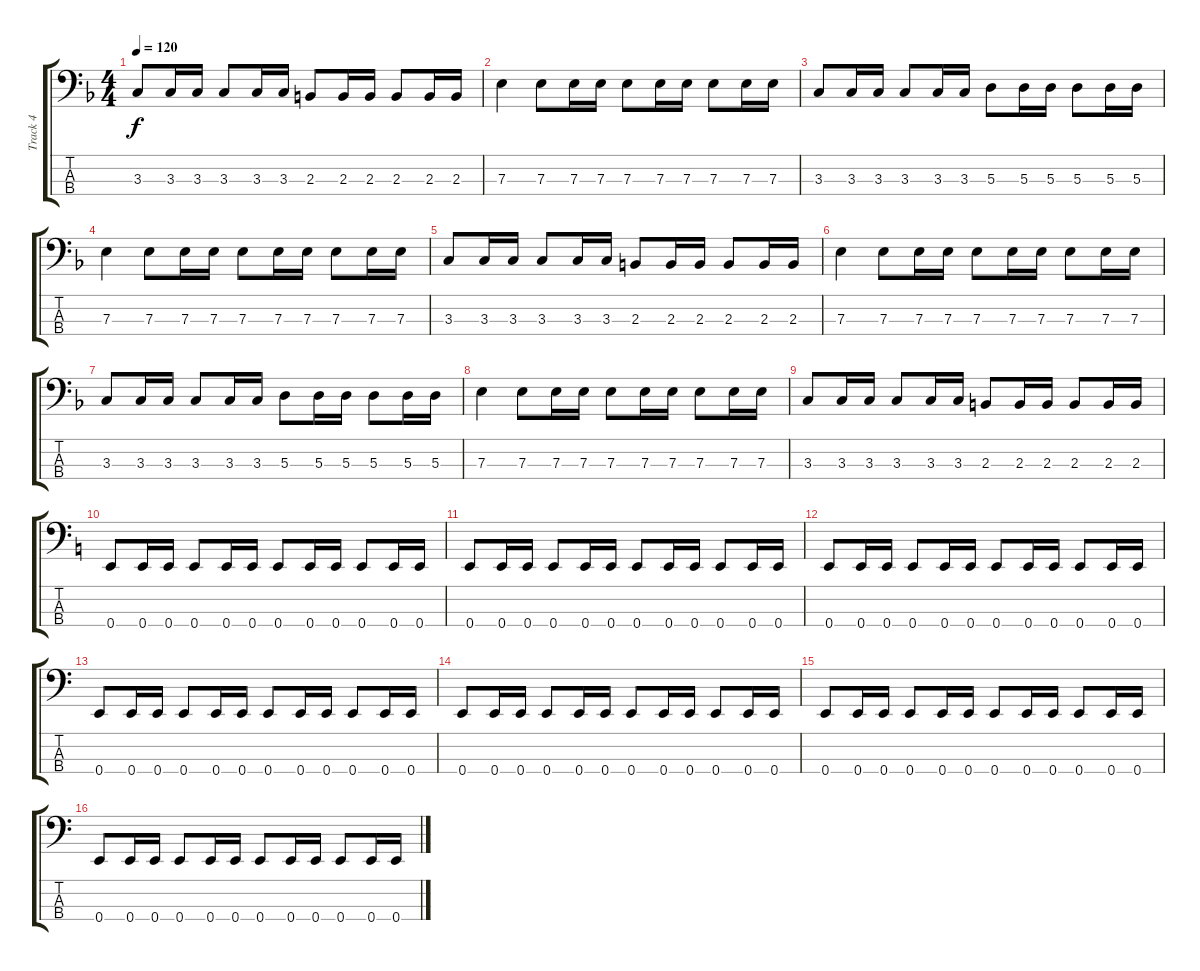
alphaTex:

\track ("Track 4" "Track 4") {instrument electricbassfinger}
\staff {score tabs}
\tuning (G2 D2 A1 E1) {hide}
\ts (4 4)
\tempo 120
\clef f4
\ks f
3.3.8{dy f} 3.3.16 3.3.16 3.3.8 3.3.16 3.3.16 2.3.8 2.3.16 2.3.16 2.3.8 2.3.16 2.3.16 |
7.3.4 7.3.8 7.3.16 7.3.16 7.3.8 7.3.16 7.3.16 7.3.8 7.3.16 7.3.16 |
3.3.8 3.3.16 3.3.16 3.3.8 3.3.16 3.3.16 5.3.8 5.3.16 5.3.16 5.3.8 5.3.16 5.3.16 |
7.3.4 7.3.8 7.3.16 7.3.16 7.3.8 7.3.16 7.3.16 7.3.8 7.3.16 7.3.16 |
3.3.8 3.3.16 3.3.16 3.3.8 3.3.16 3.3.16 2.3.8 2.3.16 2.3.16 2.3.8 2.3.16 2.3.16 |
7.3.4 7.3.8 7.3.16 7.3.16 7.3.8 7.3.16 7.3.16 7.3.8 7.3.16 7.3.16 |
3.3.8 3.3.16 3.3.16 3.3.8 3.3.16 3.3.16 5.3.8 5.3.16 5.3.16 5.3.8 5.3.16 5.3.16 |
7.3.4 7.3.8 7.3.16 7.3.16 7.3.8 7.3.16 7.3.16 7.3.8 7.3.16 7.3.16 |
3.3.8 3.3.16 3.3.16 3.3.8 3.3.16 3.3.16 2.3.8 2.3.16 2.3.16 2.3.8 2.3.16 2.3.16 |
\ks c
0.4.8 0.4.16 0.4.16 0.4.8 0.4.16 0.4.16 0.4.8 0.4.16 0.4.16 0.4.8 0.4.16 0.4.16 |
0.4.8 0.4.16 0.4.16 0.4.8 0.4.16 0.4.16 0.4.8 0.4.16 0.4.16 0.4.8 0.4.16 0.4.16 |
0.4.8 0.4.16 0.4.16 0.4.8 0.4.16 0.4.16 0.4.8 0.4.16 0.4.16 0.4.8 0.4.16 0.4.16 |
0.4.8 0.4.16 0.4.16 0.4.8 0.4.16 0.4.16 0.4.8 0.4.16 0.4.16 0.4.8 0.4.16 0.4.16 |
0.4.8 0.4.16 0.4.16 0.4.8 0.4.16 0.4.16 0.4.8 0.4.16 0.4.16 0.4.8 0.4.16 0.4.16 |
0.4.8 0.4.16 0.4.16 0.4.8 0.4.16 0.4.16 0.4.8 0.4.16 0.4.16 0.4.8 0.4.16 0.4.16 |
0.4.8 0.4.16 0.4.16 0.4.8 0.4.16 0.4.16 0.4.8 0.4.16 0.4.16 0.4.8 0.4.16 0.4.16
